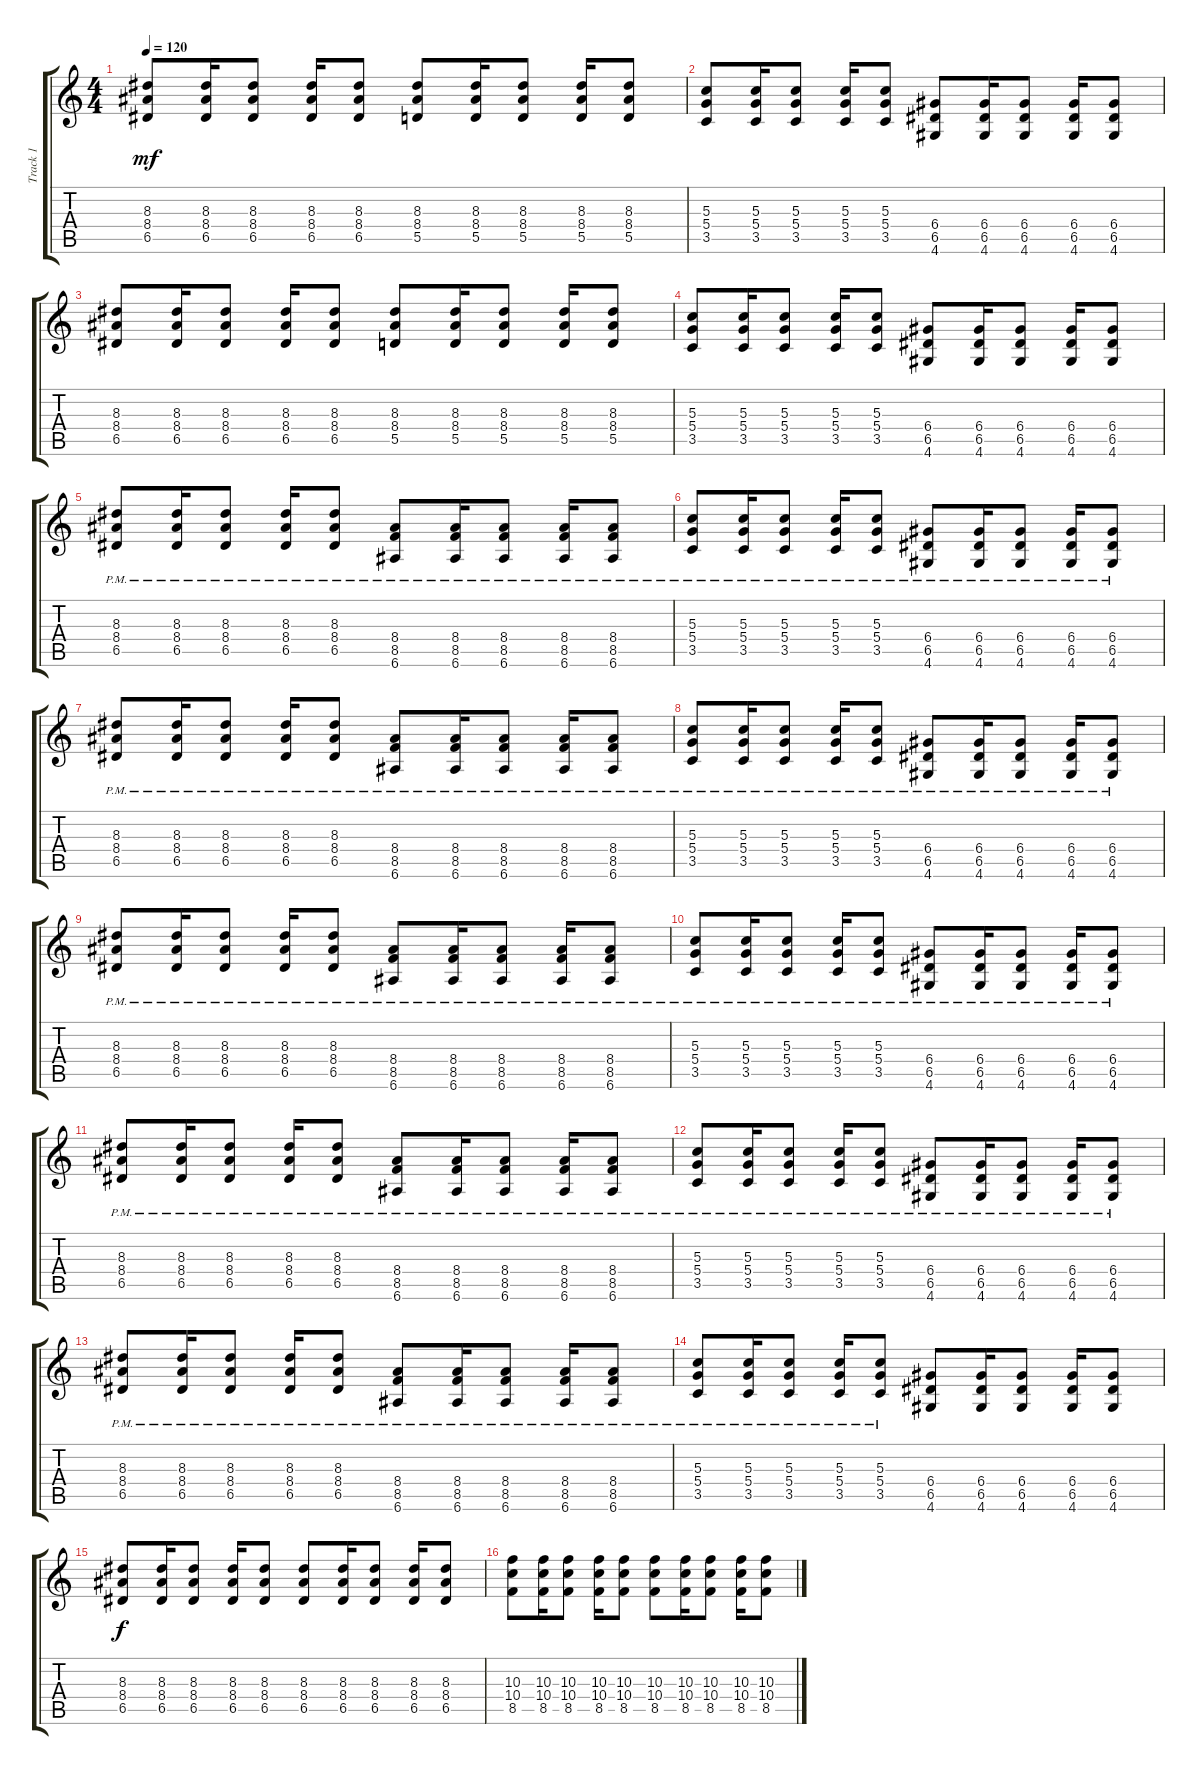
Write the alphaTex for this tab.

\track ("Track 1" "Track 1") {instrument overdrivenguitar}
\staff {score tabs}
\tuning (E4 B3 G3 D3 A2 E2) {hide}
\ts (4 4)
\tempo 120
\clef g2
\ks c
(8.3 8.4 6.5).8{dy mf} (8.3 8.4 6.5).16 (8.3 8.4 6.5).8 (8.3 8.4 6.5).16 (8.3 8.4 6.5).8 (8.3 8.4 5.5).8 (8.3 8.4 5.5).16 (8.3 8.4 5.5).8 (8.3 8.4 5.5).16 (8.3 8.4 5.5).8 |
(5.3 5.4 3.5).8 (5.3 5.4 3.5).16 (5.3 5.4 3.5).8 (5.3 5.4 3.5).16 (5.3 5.4 3.5).8 (6.4 6.5 4.6).8 (6.4 6.5 4.6).16 (6.4 6.5 4.6).8 (6.4 6.5 4.6).16 (6.4 6.5 4.6).8 |
(8.3 8.4 6.5).8 (8.3 8.4 6.5).16 (8.3 8.4 6.5).8 (8.3 8.4 6.5).16 (8.3 8.4 6.5).8 (8.3 8.4 5.5).8 (8.3 8.4 5.5).16 (8.3 8.4 5.5).8 (8.3 8.4 5.5).16 (8.3 8.4 5.5).8 |
(5.3 5.4 3.5).8 (5.3 5.4 3.5).16 (5.3 5.4 3.5).8 (5.3 5.4 3.5).16 (5.3 5.4 3.5).8 (6.4 6.5 4.6).8 (6.4 6.5 4.6).16 (6.4 6.5 4.6).8 (6.4 6.5 4.6).16 (6.4 6.5 4.6).8 |
(8.3{pm} 8.4{pm} 6.5{pm}).8 (8.3{pm} 8.4{pm} 6.5{pm}).16 (8.3{pm} 8.4{pm} 6.5{pm}).8 (8.3{pm} 8.4{pm} 6.5{pm}).16 (8.3{pm} 8.4{pm} 6.5{pm}).8 (8.4{pm} 8.5{pm} 6.6{pm}).8 (8.4{pm} 8.5{pm} 6.6{pm}).16 (8.4{pm} 8.5{pm} 6.6{pm}).8 (8.4{pm} 8.5{pm} 6.6{pm}).16 (8.4{pm} 8.5{pm} 6.6{pm}).8 |
(5.3{pm} 5.4{pm} 3.5{pm}).8 (5.3{pm} 5.4{pm} 3.5{pm}).16 (5.3{pm} 5.4{pm} 3.5{pm}).8 (5.3{pm} 5.4{pm} 3.5{pm}).16 (5.3{pm} 5.4{pm} 3.5{pm}).8 (6.4{pm} 6.5{pm} 4.6{pm}).8 (6.4{pm} 6.5{pm} 4.6{pm}).16 (6.4{pm} 6.5{pm} 4.6{pm}).8 (6.4{pm} 6.5{pm} 4.6{pm}).16 (6.4{pm} 6.5{pm} 4.6{pm}).8 |
(8.3{pm} 8.4{pm} 6.5{pm}).8 (8.3{pm} 8.4{pm} 6.5{pm}).16 (8.3{pm} 8.4{pm} 6.5{pm}).8 (8.3{pm} 8.4{pm} 6.5{pm}).16 (8.3{pm} 8.4{pm} 6.5{pm}).8 (8.4{pm} 8.5{pm} 6.6{pm}).8 (8.4{pm} 8.5{pm} 6.6{pm}).16 (8.4{pm} 8.5{pm} 6.6{pm}).8 (8.4{pm} 8.5{pm} 6.6{pm}).16 (8.4{pm} 8.5{pm} 6.6{pm}).8 |
(5.3{pm} 5.4{pm} 3.5{pm}).8 (5.3{pm} 5.4{pm} 3.5{pm}).16 (5.3{pm} 5.4{pm} 3.5{pm}).8 (5.3{pm} 5.4{pm} 3.5{pm}).16 (5.3{pm} 5.4{pm} 3.5{pm}).8 (6.4{pm} 6.5{pm} 4.6{pm}).8 (6.4{pm} 6.5{pm} 4.6{pm}).16 (6.4{pm} 6.5{pm} 4.6{pm}).8 (6.4{pm} 6.5{pm} 4.6{pm}).16 (6.4{pm} 6.5{pm} 4.6{pm}).8 |
(8.3{pm} 8.4{pm} 6.5{pm}).8 (8.3{pm} 8.4{pm} 6.5{pm}).16 (8.3{pm} 8.4{pm} 6.5{pm}).8 (8.3{pm} 8.4{pm} 6.5{pm}).16 (8.3{pm} 8.4{pm} 6.5{pm}).8 (8.4{pm} 8.5{pm} 6.6{pm}).8 (8.4{pm} 8.5{pm} 6.6{pm}).16 (8.4{pm} 8.5{pm} 6.6{pm}).8 (8.4{pm} 8.5{pm} 6.6{pm}).16 (8.4{pm} 8.5{pm} 6.6{pm}).8 |
(5.3{pm} 5.4{pm} 3.5{pm}).8 (5.3{pm} 5.4{pm} 3.5{pm}).16 (5.3{pm} 5.4{pm} 3.5{pm}).8 (5.3{pm} 5.4{pm} 3.5{pm}).16 (5.3{pm} 5.4{pm} 3.5{pm}).8 (6.4{pm} 6.5{pm} 4.6{pm}).8 (6.4{pm} 6.5{pm} 4.6{pm}).16 (6.4{pm} 6.5{pm} 4.6{pm}).8 (6.4{pm} 6.5{pm} 4.6{pm}).16 (6.4{pm} 6.5{pm} 4.6{pm}).8 |
(8.3{pm} 8.4{pm} 6.5{pm}).8 (8.3{pm} 8.4{pm} 6.5{pm}).16 (8.3{pm} 8.4{pm} 6.5{pm}).8 (8.3{pm} 8.4{pm} 6.5{pm}).16 (8.3{pm} 8.4{pm} 6.5{pm}).8 (8.4{pm} 8.5{pm} 6.6{pm}).8 (8.4{pm} 8.5{pm} 6.6{pm}).16 (8.4{pm} 8.5{pm} 6.6{pm}).8 (8.4{pm} 8.5{pm} 6.6{pm}).16 (8.4{pm} 8.5{pm} 6.6{pm}).8 |
(5.3{pm} 5.4{pm} 3.5{pm}).8 (5.3{pm} 5.4{pm} 3.5{pm}).16 (5.3{pm} 5.4{pm} 3.5{pm}).8 (5.3{pm} 5.4{pm} 3.5{pm}).16 (5.3{pm} 5.4{pm} 3.5{pm}).8 (6.4{pm} 6.5{pm} 4.6{pm}).8 (6.4{pm} 6.5{pm} 4.6{pm}).16 (6.4{pm} 6.5{pm} 4.6{pm}).8 (6.4{pm} 6.5{pm} 4.6{pm}).16 (6.4{pm} 6.5{pm} 4.6{pm}).8 |
(8.3{pm} 8.4{pm} 6.5{pm}).8 (8.3{pm} 8.4{pm} 6.5{pm}).16 (8.3{pm} 8.4{pm} 6.5{pm}).8 (8.3{pm} 8.4{pm} 6.5{pm}).16 (8.3{pm} 8.4{pm} 6.5{pm}).8 (8.4{pm} 8.5{pm} 6.6{pm}).8 (8.4{pm} 8.5{pm} 6.6{pm}).16 (8.4{pm} 8.5{pm} 6.6{pm}).8 (8.4{pm} 8.5{pm} 6.6{pm}).16 (8.4{pm} 8.5{pm} 6.6{pm}).8 |
(5.3{pm} 5.4{pm} 3.5{pm}).8 (5.3{pm} 5.4{pm} 3.5{pm}).16 (5.3{pm} 5.4{pm} 3.5{pm}).8 (5.3{pm} 5.4{pm} 3.5{pm}).16 (5.3{pm} 5.4{pm} 3.5{pm}).8 (6.4 6.5 4.6).8 (6.4 6.5 4.6).16 (6.4 6.5 4.6).8 (6.4 6.5 4.6).16 (6.4 6.5 4.6).8 |
(8.3 8.4 6.5).8{dy f} (8.3 8.4 6.5).16 (8.3 8.4 6.5).8 (8.3 8.4 6.5).16 (8.3 8.4 6.5).8 (8.3 8.4 6.5).8 (8.3 8.4 6.5).16 (8.3 8.4 6.5).8 (8.3 8.4 6.5).16 (8.3 8.4 6.5).8 |
(10.3 10.4 8.5).8 (10.3 10.4 8.5).16 (10.3 10.4 8.5).8 (10.3 10.4 8.5).16 (10.3 10.4 8.5).8 (10.3 10.4 8.5).8 (10.3 10.4 8.5).16 (10.3 10.4 8.5).8 (10.3 10.4 8.5).16 (10.3 10.4 8.5).8
